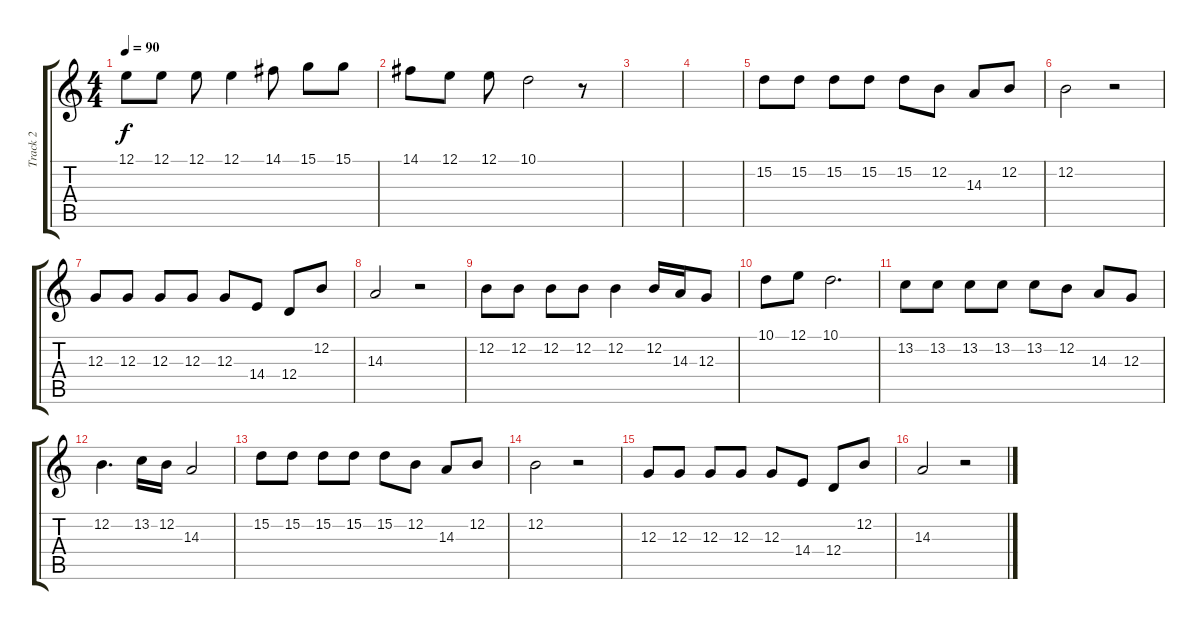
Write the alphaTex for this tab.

\track ("Track 2" "Track 2") {instrument trumpet}
\staff {score tabs}
\tuning (E4 B3 G3 D3 A2 E2) {hide}
\ts (4 4)
\tempo 90
\clef g2
\ks c
12.1.8{dy f} 12.1.8 12.1.8 12.1.4 14.1.8 15.1.8 15.1.8 |
14.1.8 12.1.8 12.1.8 10.1.2 r.8 |
|
|
15.2.8 15.2.8 15.2.8 15.2.8 15.2.8 12.2.8 14.3.8 12.2.8 |
12.2.2 r.2 |
12.3.8 12.3.8 12.3.8 12.3.8 12.3.8 14.4.8 12.4.8 12.2.8 |
14.3.2 r.2 |
12.2.8 12.2.8 12.2.8 12.2.8 12.2.4 12.2.16 14.3.16 12.3.8 |
10.1.8 12.1.8 10.1.2{d} |
13.2.8 13.2.8 13.2.8 13.2.8 13.2.8 12.2.8 14.3.8 12.3.8 |
12.2.4{d} 13.2.16 12.2.16 14.3.2 |
15.2.8 15.2.8 15.2.8 15.2.8 15.2.8 12.2.8 14.3.8 12.2.8 |
12.2.2 r.2 |
12.3.8 12.3.8 12.3.8 12.3.8 12.3.8 14.4.8 12.4.8 12.2.8 |
14.3.2 r.2
